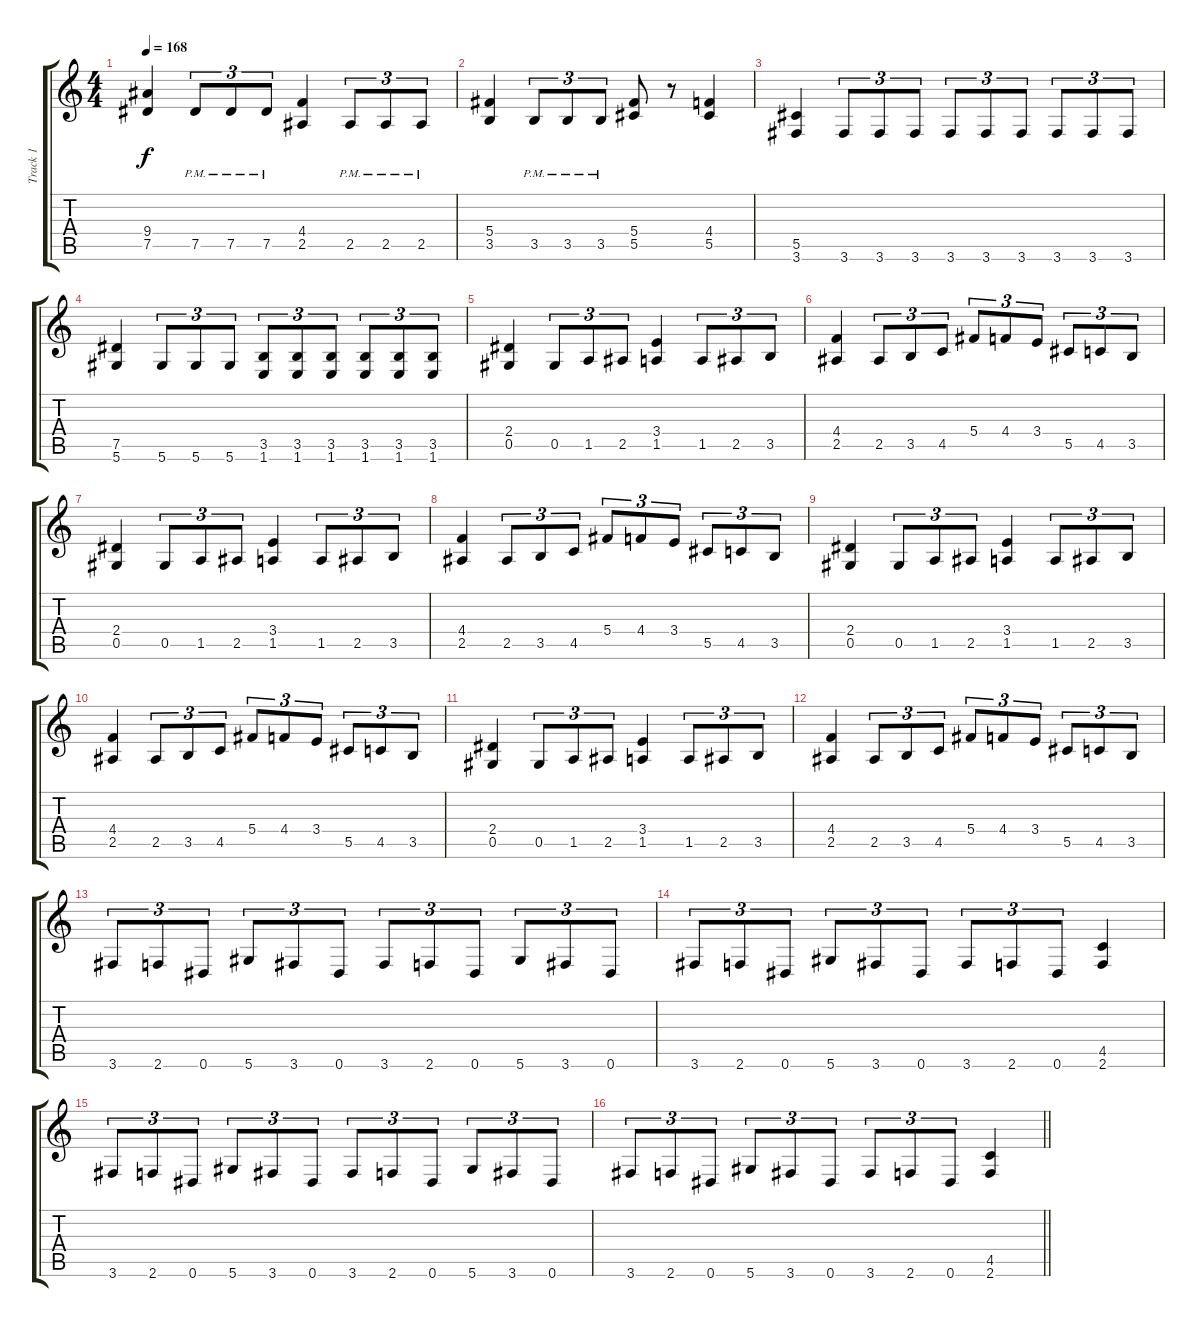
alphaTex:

\track ("Track 1" "Track 1") {instrument overdrivenguitar}
\staff {score tabs}
\tuning (Eb4 Bb3 Gb3 Db3 Ab2 Eb2) {hide}
\ts (4 4)
\tempo 168
\clef g2
\ks c
(9.4 7.5).4{dy f} 7.5{pm}.8{tu (3 2)} 7.5{pm}.8{tu (3 2)} 7.5{pm}.8{tu (3 2)} (4.4 2.5).4 2.5{pm}.8{tu (3 2)} 2.5{pm}.8{tu (3 2)} 2.5{pm}.8{tu (3 2)} |
(5.4 3.5).4 3.5{pm}.8{tu (3 2)} 3.5{pm}.8{tu (3 2)} 3.5{pm}.8{tu (3 2)} (5.4 5.5).8 r.8 (4.4 5.5).4 |
(5.5 3.6).4 3.6.8{tu (3 2)} 3.6.8{tu (3 2)} 3.6.8{tu (3 2)} 3.6.8{tu (3 2)} 3.6.8{tu (3 2)} 3.6.8{tu (3 2)} 3.6.8{tu (3 2)} 3.6.8{tu (3 2)} 3.6.8{tu (3 2)} |
(7.5 5.6).4 5.6.8{tu (3 2)} 5.6.8{tu (3 2)} 5.6.8{tu (3 2)} (3.5 1.6).8{tu (3 2)} (3.5 1.6).8{tu (3 2)} (3.5 1.6).8{tu (3 2)} (3.5 1.6).8{tu (3 2)} (3.5 1.6).8{tu (3 2)} (3.5 1.6).8{tu (3 2)} |
(2.4 0.5).4 0.5.8{tu (3 2)} 1.5.8{tu (3 2)} 2.5.8{tu (3 2)} (3.4 1.5).4 1.5.8{tu (3 2)} 2.5.8{tu (3 2)} 3.5.8{tu (3 2)} |
(4.4 2.5).4 2.5.8{tu (3 2)} 3.5.8{tu (3 2)} 4.5.8{tu (3 2)} 5.4.8{tu (3 2)} 4.4.8{tu (3 2)} 3.4.8{tu (3 2)} 5.5.8{tu (3 2)} 4.5.8{tu (3 2)} 3.5.8{tu (3 2)} |
(2.4 0.5).4 0.5.8{tu (3 2)} 1.5.8{tu (3 2)} 2.5.8{tu (3 2)} (3.4 1.5).4 1.5.8{tu (3 2)} 2.5.8{tu (3 2)} 3.5.8{tu (3 2)} |
(4.4 2.5).4 2.5.8{tu (3 2)} 3.5.8{tu (3 2)} 4.5.8{tu (3 2)} 5.4.8{tu (3 2)} 4.4.8{tu (3 2)} 3.4.8{tu (3 2)} 5.5.8{tu (3 2)} 4.5.8{tu (3 2)} 3.5.8{tu (3 2)} |
(2.4 0.5).4 0.5.8{tu (3 2)} 1.5.8{tu (3 2)} 2.5.8{tu (3 2)} (3.4 1.5).4 1.5.8{tu (3 2)} 2.5.8{tu (3 2)} 3.5.8{tu (3 2)} |
(4.4 2.5).4 2.5.8{tu (3 2)} 3.5.8{tu (3 2)} 4.5.8{tu (3 2)} 5.4.8{tu (3 2)} 4.4.8{tu (3 2)} 3.4.8{tu (3 2)} 5.5.8{tu (3 2)} 4.5.8{tu (3 2)} 3.5.8{tu (3 2)} |
(2.4 0.5).4 0.5.8{tu (3 2)} 1.5.8{tu (3 2)} 2.5.8{tu (3 2)} (3.4 1.5).4 1.5.8{tu (3 2)} 2.5.8{tu (3 2)} 3.5.8{tu (3 2)} |
(4.4 2.5).4 2.5.8{tu (3 2)} 3.5.8{tu (3 2)} 4.5.8{tu (3 2)} 5.4.8{tu (3 2)} 4.4.8{tu (3 2)} 3.4.8{tu (3 2)} 5.5.8{tu (3 2)} 4.5.8{tu (3 2)} 3.5.8{tu (3 2)} |
3.6.8{tu (3 2)} 2.6.8{tu (3 2)} 0.6.8{tu (3 2)} 5.6.8{tu (3 2)} 3.6.8{tu (3 2)} 0.6.8{tu (3 2)} 3.6.8{tu (3 2)} 2.6.8{tu (3 2)} 0.6.8{tu (3 2)} 5.6.8{tu (3 2)} 3.6.8{tu (3 2)} 0.6.8{tu (3 2)} |
3.6.8{tu (3 2)} 2.6.8{tu (3 2)} 0.6.8{tu (3 2)} 5.6.8{tu (3 2)} 3.6.8{tu (3 2)} 0.6.8{tu (3 2)} 3.6.8{tu (3 2)} 2.6.8{tu (3 2)} 0.6.8{tu (3 2)} (4.5 2.6).4 |
3.6.8{tu (3 2)} 2.6.8{tu (3 2)} 0.6.8{tu (3 2)} 5.6.8{tu (3 2)} 3.6.8{tu (3 2)} 0.6.8{tu (3 2)} 3.6.8{tu (3 2)} 2.6.8{tu (3 2)} 0.6.8{tu (3 2)} 5.6.8{tu (3 2)} 3.6.8{tu (3 2)} 0.6.8{tu (3 2)} |
\barLineRight lightlight
3.6.8{tu (3 2)} 2.6.8{tu (3 2)} 0.6.8{tu (3 2)} 5.6.8{tu (3 2)} 3.6.8{tu (3 2)} 0.6.8{tu (3 2)} 3.6.8{tu (3 2)} 2.6.8{tu (3 2)} 0.6.8{tu (3 2)} (4.5 2.6).4
